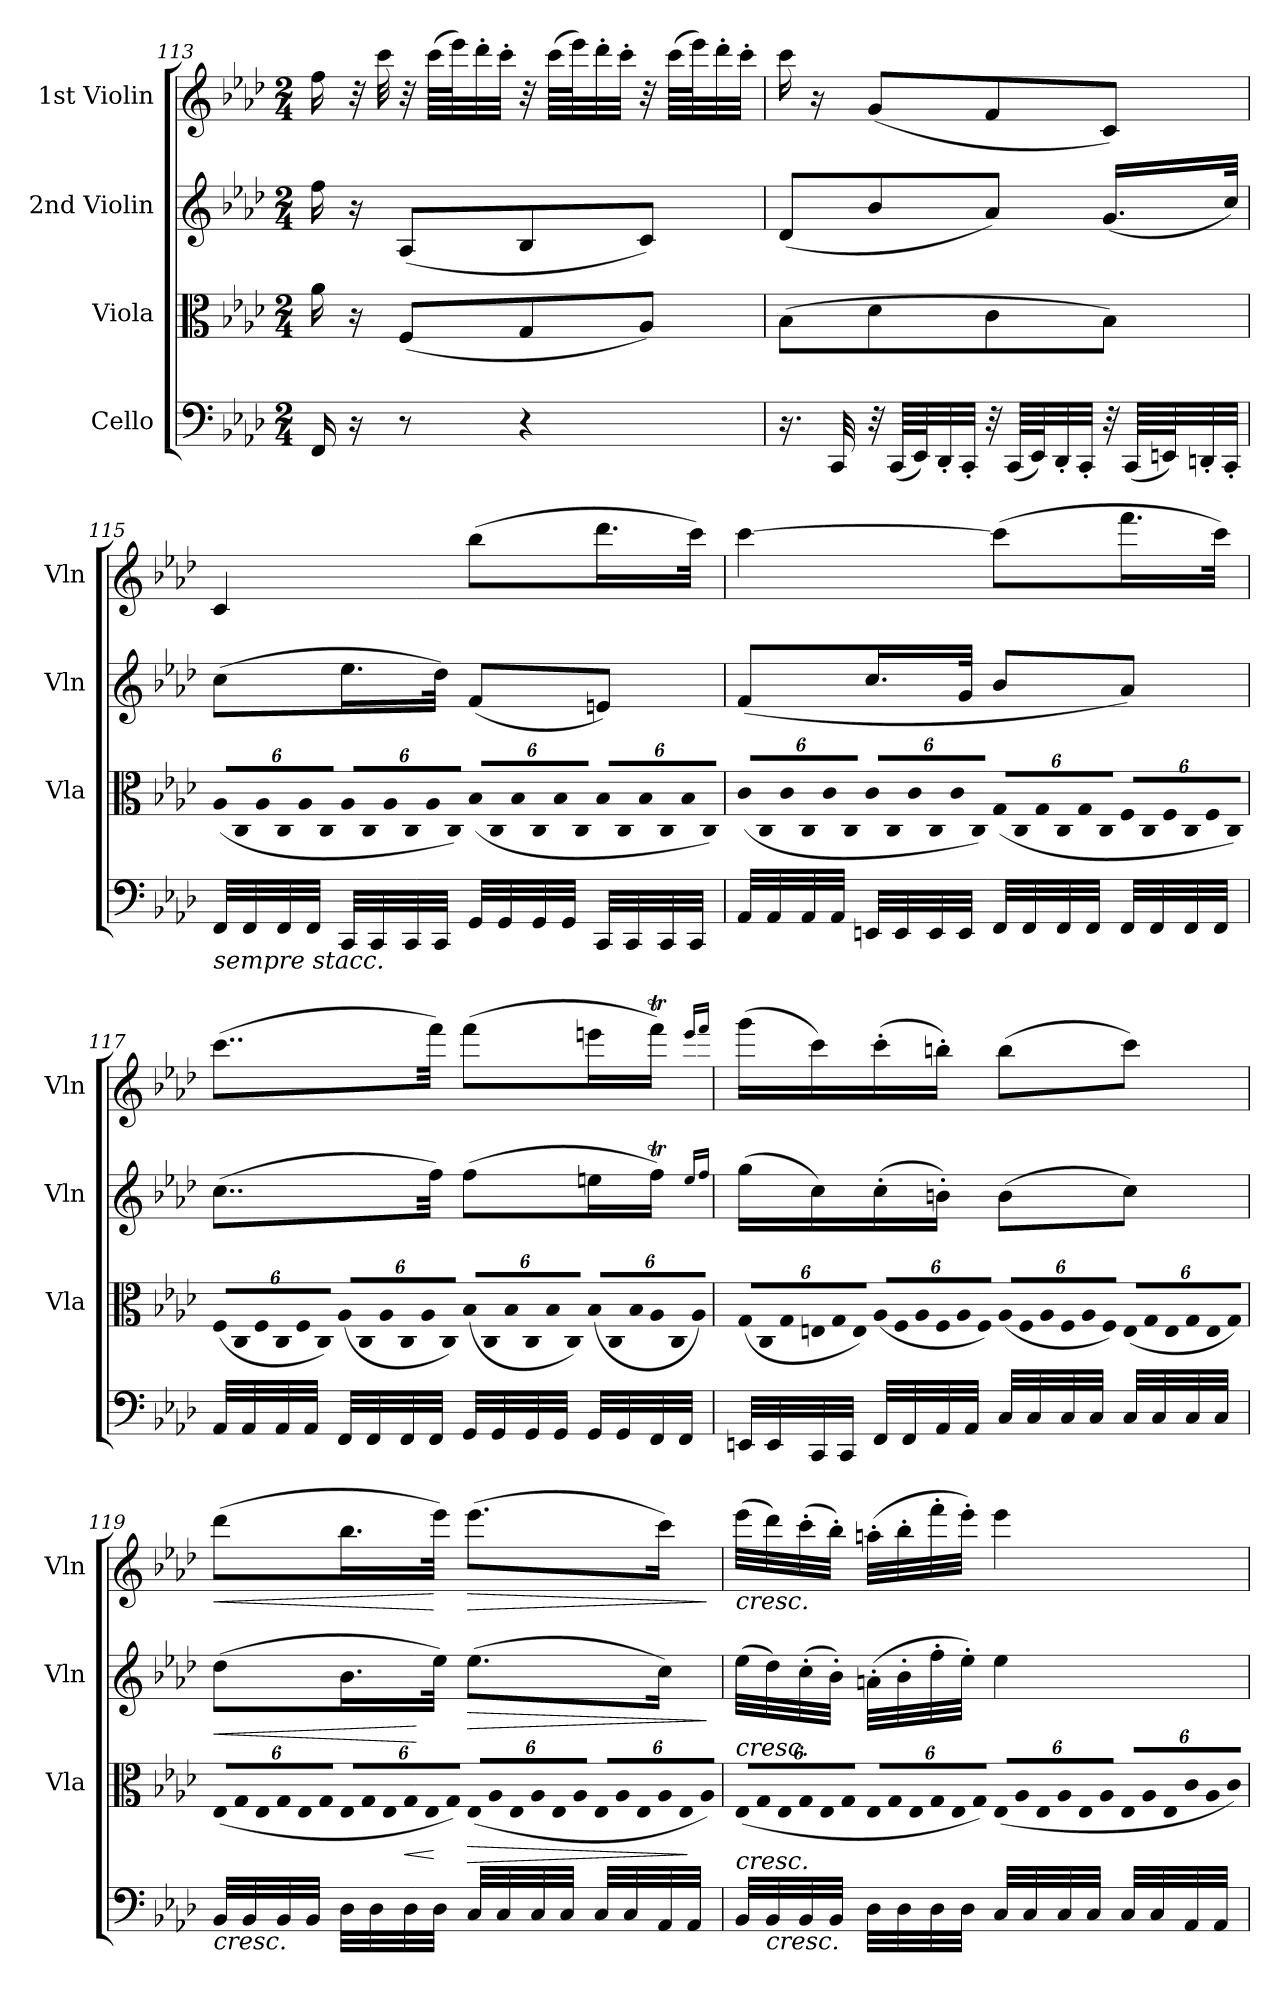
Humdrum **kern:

**kern	**dynam	**kern	**dynam	**kern	**dynam	**kern	**dynam
*part4	*part4	*part3	*part3	*part2	*part2	*part1	*part1
*staff4	*staff4	*staff3	*staff3	*staff2	*staff2	*staff1	*staff1
*I"Cello	*	*I"Viola	*	*I"2nd Violin	*	*I"1st Violin	*
*	*	*I'Vla	*	*I'Vln	*	*I'Vln	*
*clefF4	*	*clefC3	*	*clefG2	*	*clefG2	*
*k[b-e-a-d-]	*	*k[b-e-a-d-]	*	*k[b-e-a-d-]	*	*k[b-e-a-d-]	*
*f:	*	*f:	*	*f:	*	*f:	*
*M2/4	*	*M2/4	*	*M2/4	*	*M2/4	*
=113	=113	=113	=113	=113	=113	=113	=113
16FF/	.	16a-\	.	16ff\	.	16ff\	.
16r	.	16r	.	16r	.	32r	.
.	.	.	.	.	.	32ccc\	.
8r	.	(8F/L	.	(8A-/L	.	32r	.
.	.	.	.	.	.	(64ccc\LLLL	.
.	.	.	.	.	.	64eee-\J)	.
.	.	.	.	.	.	32ddd-'\	.
.	.	.	.	.	.	32ccc'\JJJ	.
4r	.	8G/	.	8B-/	.	32r	.
.	.	.	.	.	.	(64ccc\LLLL	.
.	.	.	.	.	.	64eee-\J)	.
.	.	.	.	.	.	32ddd-'\	.
.	.	.	.	.	.	32ccc'\JJJ	.
.	.	8A-/J)	.	8c/J)	.	32r	.
.	.	.	.	.	.	(64ccc\LLLL	.
.	.	.	.	.	.	64eee-\J)	.
.	.	.	.	.	.	32ddd-'\	.
.	.	.	.	.	.	32ccc'\JJJ	.
=114	=114	=114	=114	=114	=114	=114	=114
16.r	.	(8B-\L	.	(8d-/L	.	16ccc\	.
.	.	.	.	.	.	16r	.
32CC/	.	.	.	.	.	.	.
32r	.	8d-\	.	8b-/	.	(8g/L	.
(64CC/LLLL	.	.	.	.	.	.	.
64EE-/J)	.	.	.	.	.	.	.
32DD-'/	.	.	.	.	.	.	.
32CC'/JJJ	.	.	.	.	.	.	.
32r	.	8c\	.	8a-/J)	.	8f/	.
(64CC/LLLL	.	.	.	.	.	.	.
64EE-/J)	.	.	.	.	.	.	.
32DD-'/	.	.	.	.	.	.	.
32CC'/JJJ	.	.	.	.	.	.	.
32r	.	8B-\J)	.	(16.g/LL	.	8c/J)	.
(64CC/LLLL	.	.	.	.	.	.	.
64EEn/J)	.	.	.	.	.	.	.
32DDn'/	.	.	.	.	.	.	.
32CC'/JJJ	.	.	.	32cc/JJk)	.	.	.
=115	=115	=115	=115	=115	=115	=115	=115
!LO:TX:b:i:t=sempre stacc.	!	!	!	!	!	!	!
!	!	!LO:N:vis=32	!	!	!	!	!
32FF/LLL	.	(48A-/LLL	.	(8cc\L	.	4c/	.
!	!	!LO:N:vis=32	!	!	!	!	!
.	.	48C/	.	.	.	.	.
32FF/	.	.	.	.	.	.	.
!	!	!LO:N:vis=32	!	!	!	!	!
.	.	48A-/	.	.	.	.	.
!	!	!LO:N:vis=32	!	!	!	!	!
32FF/	.	48C/	.	.	.	.	.
!	!	!LO:N:vis=32	!	!	!	!	!
.	.	48A-/	.	.	.	.	.
32FF/JJJ	.	.	.	.	.	.	.
!	!	!LO:N:vis=32	!	!	!	!	!
.	.	48C/JJJ	.	.	.	.	.
!	!	!LO:N:vis=32	!	!	!	!	!
32CC/LLL	.	48A-/LLL	.	16.ee-\L	.	.	.
!	!	!LO:N:vis=32	!	!	!	!	!
.	.	48C/	.	.	.	.	.
32CC/	.	.	.	.	.	.	.
!	!	!LO:N:vis=32	!	!	!	!	!
.	.	48A-/	.	.	.	.	.
!	!	!LO:N:vis=32	!	!	!	!	!
32CC/	.	48C/	.	.	.	.	.
!	!	!LO:N:vis=32	!	!	!	!	!
.	.	48A-/	.	.	.	.	.
32CC/JJJ	.	.	.	32dd-\JJk)	.	.	.
!	!	!LO:N:vis=32	!	!	!	!	!
.	.	48C/JJJ)	.	.	.	.	.
!	!	!LO:N:vis=32	!	!	!	!	!
32GG/LLL	.	(48B-/LLL	.	(8f/L	.	(8bb-\L	.
!	!	!LO:N:vis=32	!	!	!	!	!
.	.	48C/	.	.	.	.	.
32GG/	.	.	.	.	.	.	.
!	!	!LO:N:vis=32	!	!	!	!	!
.	.	48B-/	.	.	.	.	.
!	!	!LO:N:vis=32	!	!	!	!	!
32GG/	.	48C/	.	.	.	.	.
!	!	!LO:N:vis=32	!	!	!	!	!
.	.	48B-/	.	.	.	.	.
32GG/JJJ	.	.	.	.	.	.	.
!	!	!LO:N:vis=32	!	!	!	!	!
.	.	48C/JJJ	.	.	.	.	.
!	!	!LO:N:vis=32	!	!	!	!	!
32CC/LLL	.	48B-/LLL	.	8en/J)	.	16.ddd-\L	.
!	!	!LO:N:vis=32	!	!	!	!	!
.	.	48C/	.	.	.	.	.
32CC/	.	.	.	.	.	.	.
!	!	!LO:N:vis=32	!	!	!	!	!
.	.	48B-/	.	.	.	.	.
!	!	!LO:N:vis=32	!	!	!	!	!
32CC/	.	48C/	.	.	.	.	.
!	!	!LO:N:vis=32	!	!	!	!	!
.	.	48B-/	.	.	.	.	.
32CC/JJJ	.	.	.	.	.	32ccc\JJk)	.
!	!	!LO:N:vis=32	!	!	!	!	!
.	.	48C/JJJ)	.	.	.	.	.
!!LO:LB:g=z
=116	=116	=116	=116	=116	=116	=116	=116
!	!	!LO:N:vis=32	!	!	!	!	!
32AA-/LLL	.	(48c/LLL	.	(8f/L	.	[4ccc\	.
!	!	!LO:N:vis=32	!	!	!	!	!
.	.	48C/	.	.	.	.	.
32AA-/	.	.	.	.	.	.	.
!	!	!LO:N:vis=32	!	!	!	!	!
.	.	48c/	.	.	.	.	.
!	!	!LO:N:vis=32	!	!	!	!	!
32AA-/	.	48C/	.	.	.	.	.
!	!	!LO:N:vis=32	!	!	!	!	!
.	.	48c/	.	.	.	.	.
32AA-/JJJ	.	.	.	.	.	.	.
!	!	!LO:N:vis=32	!	!	!	!	!
.	.	48C/JJJ	.	.	.	.	.
!	!	!LO:N:vis=32	!	!	!	!	!
32EEn/LLL	.	48c/LLL	.	16.cc/L	.	.	.
!	!	!LO:N:vis=32	!	!	!	!	!
.	.	48C/	.	.	.	.	.
32EE/	.	.	.	.	.	.	.
!	!	!LO:N:vis=32	!	!	!	!	!
.	.	48c/	.	.	.	.	.
!	!	!LO:N:vis=32	!	!	!	!	!
32EE/	.	48C/	.	.	.	.	.
!	!	!LO:N:vis=32	!	!	!	!	!
.	.	48c/	.	.	.	.	.
32EE/JJJ	.	.	.	32g/JJk	.	.	.
!	!	!LO:N:vis=32	!	!	!	!	!
.	.	48C/JJJ)	.	.	.	.	.
!	!	!LO:N:vis=32	!	!	!	!	!
32FF/LLL	.	(48G/LLL	.	8b-/L	.	(8ccc\L]	.
!	!	!LO:N:vis=32	!	!	!	!	!
.	.	48C/	.	.	.	.	.
32FF/	.	.	.	.	.	.	.
!	!	!LO:N:vis=32	!	!	!	!	!
.	.	48G/	.	.	.	.	.
!	!	!LO:N:vis=32	!	!	!	!	!
32FF/	.	48C/	.	.	.	.	.
!	!	!LO:N:vis=32	!	!	!	!	!
.	.	48G/	.	.	.	.	.
32FF/JJJ	.	.	.	.	.	.	.
!	!	!LO:N:vis=32	!	!	!	!	!
.	.	48C/JJJ	.	.	.	.	.
!	!	!LO:N:vis=32	!	!	!	!	!
32FF/LLL	.	48F/LLL	.	8a-/J)	.	16.fff\L	.
!	!	!LO:N:vis=32	!	!	!	!	!
.	.	48C/	.	.	.	.	.
32FF/	.	.	.	.	.	.	.
!	!	!LO:N:vis=32	!	!	!	!	!
.	.	48F/	.	.	.	.	.
!	!	!LO:N:vis=32	!	!	!	!	!
32FF/	.	48C/	.	.	.	.	.
!	!	!LO:N:vis=32	!	!	!	!	!
.	.	48F/	.	.	.	.	.
32FF/JJJ	.	.	.	.	.	32ccc\JJk)	.
!	!	!LO:N:vis=32	!	!	!	!	!
.	.	48C/JJJ)	.	.	.	.	.
=117	=117	=117	=117	=117	=117	=117	=117
!	!	!LO:N:vis=32	!	!	!	!	!
32AA-/LLL	.	(48F/LLL	.	(8..cc\L	.	(8..ccc\L	.
!	!	!LO:N:vis=32	!	!	!	!	!
.	.	48C/	.	.	.	.	.
32AA-/	.	.	.	.	.	.	.
!	!	!LO:N:vis=32	!	!	!	!	!
.	.	48F/	.	.	.	.	.
!	!	!LO:N:vis=32	!	!	!	!	!
32AA-/	.	48C/	.	.	.	.	.
!	!	!LO:N:vis=32	!	!	!	!	!
.	.	48F/	.	.	.	.	.
32AA-/JJJ	.	.	.	.	.	.	.
!	!	!LO:N:vis=32	!	!	!	!	!
.	.	48C/JJJ)	.	.	.	.	.
!	!	!LO:N:vis=32	!	!	!	!	!
32FF/LLL	.	(48A-/LLL	.	.	.	.	.
!	!	!LO:N:vis=32	!	!	!	!	!
.	.	48C/	.	.	.	.	.
32FF/	.	.	.	.	.	.	.
!	!	!LO:N:vis=32	!	!	!	!	!
.	.	48A-/	.	.	.	.	.
!	!	!LO:N:vis=32	!	!	!	!	!
32FF/	.	48C/	.	.	.	.	.
!	!	!LO:N:vis=32	!	!	!	!	!
.	.	48A-/	.	.	.	.	.
32FF/JJJ	.	.	.	32ff\Jkk)	.	32fff\Jkk)	.
!	!	!LO:N:vis=32	!	!	!	!	!
.	.	48C/JJJ)	.	.	.	.	.
!	!	!LO:N:vis=32	!	!	!	!	!
32GG/LLL	.	(48B-/LLL	.	(8ff\L	.	(8fff\L	.
!	!	!LO:N:vis=32	!	!	!	!	!
.	.	48C/	.	.	.	.	.
32GG/	.	.	.	.	.	.	.
!	!	!LO:N:vis=32	!	!	!	!	!
.	.	48B-/	.	.	.	.	.
!	!	!LO:N:vis=32	!	!	!	!	!
32GG/	.	48C/	.	.	.	.	.
!	!	!LO:N:vis=32	!	!	!	!	!
.	.	48B-/	.	.	.	.	.
32GG/JJJ	.	.	.	.	.	.	.
!	!	!LO:N:vis=32	!	!	!	!	!
.	.	48C/JJJ)	.	.	.	.	.
!	!	!LO:N:vis=32	!	!	!	!	!
32GG/LLL	.	(48B-/LLL	.	16een\L	.	16eeen\L	.
!	!	!LO:N:vis=32	!	!	!	!	!
.	.	48C/	.	.	.	.	.
32GG/	.	.	.	.	.	.	.
!	!	!LO:N:vis=32	!	!	!	!	!
.	.	48B-/	.	.	.	.	.
!	!	!LO:N:vis=32	!	!	!	!	!
32FF/	.	48A-/	.	16ffT\JJ)	.	16fffT\JJ)	.
!	!	!LO:N:vis=32	!	!	!	!	!
.	.	48C/	.	.	.	.	.
32FF/JJJ	.	.	.	.	.	.	.
!	!	!LO:N:vis=32	!	!	!	!	!
.	.	48A-/JJJ)	.	.	.	.	.
.	.	.	.	16qee/LL	.	16qeee/LL	.
.	.	.	.	16qff/JJ	.	16qfff/JJ	.
=118	=118	=118	=118	=118	=118	=118	=118
!	!	!LO:N:vis=32	!	!	!	!	!
32EEn/LLL	.	(48G/LLL	.	(16gg\LL	.	(16ggg\LL	.
!	!	!LO:N:vis=32	!	!	!	!	!
.	.	48C/	.	.	.	.	.
32EE/	.	.	.	.	.	.	.
!	!	!LO:N:vis=32	!	!	!	!	!
.	.	48G/	.	.	.	.	.
!	!	!LO:N:vis=32	!	!	!	!	!
32CC/	.	48En/	.	16cc\)	.	16ccc\)	.
!	!	!LO:N:vis=32	!	!	!	!	!
.	.	48G/	.	.	.	.	.
32CC/JJJ	.	.	.	.	.	.	.
!	!	!LO:N:vis=32	!	!	!	!	!
.	.	48E/JJJ)	.	.	.	.	.
!	!	!LO:N:vis=32	!	!	!	!	!
32FF/LLL	.	(48A-/LLL	.	(16cc'\	.	(16ccc'\	.
!	!	!LO:N:vis=32	!	!	!	!	!
.	.	48F/	.	.	.	.	.
32FF/	.	.	.	.	.	.	.
!	!	!LO:N:vis=32	!	!	!	!	!
.	.	48A-/	.	.	.	.	.
!	!	!LO:N:vis=32	!	!	!	!	!
32AA-/	.	48F/	.	16bn'\JJ)	.	16bbn'\JJ)	.
!	!	!LO:N:vis=32	!	!	!	!	!
.	.	48A-/	.	.	.	.	.
32AA-/JJJ	.	.	.	.	.	.	.
!	!	!LO:N:vis=32	!	!	!	!	!
.	.	48F/JJJ)	.	.	.	.	.
!	!	!LO:N:vis=32	!	!	!	!	!
32C/LLL	.	(48A-/LLL	.	(8b\L	.	(8bb\L	.
!	!	!LO:N:vis=32	!	!	!	!	!
.	.	48F/	.	.	.	.	.
32C/	.	.	.	.	.	.	.
!	!	!LO:N:vis=32	!	!	!	!	!
.	.	48A-/	.	.	.	.	.
!	!	!LO:N:vis=32	!	!	!	!	!
32C/	.	48F/	.	.	.	.	.
!	!	!LO:N:vis=32	!	!	!	!	!
.	.	48A-/	.	.	.	.	.
32C/JJJ	.	.	.	.	.	.	.
!	!	!LO:N:vis=32	!	!	!	!	!
.	.	48F/JJJ)	.	.	.	.	.
!	!	!LO:N:vis=32	!	!	!	!	!
32C/LLL	.	(48E/LLL	.	8cc\J)	.	8ccc\J)	.
!	!	!LO:N:vis=32	!	!	!	!	!
.	.	48G/	.	.	.	.	.
32C/	.	.	.	.	.	.	.
!	!	!LO:N:vis=32	!	!	!	!	!
.	.	48E/	.	.	.	.	.
!	!	!LO:N:vis=32	!	!	!	!	!
32C/	.	48G/	.	.	.	.	.
!	!	!LO:N:vis=32	!	!	!	!	!
.	.	48E/	.	.	.	.	.
32C/JJJ	.	.	.	.	.	.	.
!	!	!LO:N:vis=32	!	!	!	!	!
.	.	48G/JJJ)	.	.	.	.	.
!!LO:LB:g=z
=119	=119	=119	=119	=119	=119	=119	=119
!	!LO:HP:b	!LO:N:vis=32	!LO:HP:a	!	!	!	!LO:HP:b
32BB-/LLL	<	(48E-/LLL	<	(8dd-\L	.	(8ddd-\L	<
!	!	!LO:N:vis=32	!	!	!	!	!
.	.	48G/	.	.	.	.	.
32BB-/	.	.	.	.	.	.	.
!	!	!LO:N:vis=32	!	!	!	!	!
.	.	48E-/	.	.	.	.	.
!	!	!LO:N:vis=32	!	!	!	!	!
32BB-/	.	48G/	.	.	.	.	.
!	!	!LO:N:vis=32	!	!	!	!	!
.	.	48E-/	.	.	.	.	.
32BB-/JJJ	.	.	.	.	.	.	.
!	!	!LO:N:vis=32	!	!	!	!	!
.	.	48G/JJJ	.	.	.	.	.
!	!	!LO:N:vis=32	!	!	!	!	!
32D-\LLL	.	48E-/LLL	.	16.b-\L	.	16.bb-\L	.
!	!	!LO:N:vis=32	!	!	!	!	!
.	.	48G/	.	.	.	.	.
32D-\	.	.	.	.	.	.	.
!	!	!LO:N:vis=32	!	!	!	!	!
.	.	48E-/	.	.	.	.	.
!	!LO:HP:a	!LO:N:vis=32	!	!	!	!	!
32D-\	<	48G/	.	.	.	.	.
!	!	!LO:N:vis=32	!	!	!	!	!
.	.	48E-/	[	.	.	.	.
32D-\JJJ	[	.	.	32ee-\JJk)	.	32eee-\JJk)	[
!	!	!LO:N:vis=32	!	!	!	!	!
.	.	48G/JJJ)	.	.	.	.	.
!	!LO:HP:n=1:a	!LO:N:vis=32	!	!	!LO:HP:b	!	!LO:HP:b
32C/LLL	[ >	(48E-/LLL	.	(8.ee-\L	>	(8.eee-\L	>
!	!	!LO:N:vis=32	!	!	!	!	!
.	.	48A-/	.	.	.	.	.
32C/	.	.	.	.	.	.	.
!	!	!LO:N:vis=32	!	!	!	!	!
.	.	48E-/	.	.	.	.	.
!	!	!LO:N:vis=32	!	!	!	!	!
32C/	.	48A-/	.	.	.	.	.
!	!	!LO:N:vis=32	!	!	!	!	!
.	.	48E-/	.	.	.	.	.
32C/JJJ	.	.	.	.	.	.	.
!	!	!LO:N:vis=32	!	!	!	!	!
.	.	48A-/JJJ	.	.	.	.	.
!	!	!LO:N:vis=32	!	!	!	!	!
32C/LLL	.	48E-/LLL	.	.	.	.	.
!	!	!LO:N:vis=32	!	!	!	!	!
.	.	48A-/	.	.	.	.	.
32C/	.	.	.	.	.	.	.
!	!	!LO:N:vis=32	!	!	!	!	!
.	.	48E-/	.	.	.	.	.
!	!	!LO:N:vis=32	!	!	!	!	!
32AA-/	.	48A-/	.	16cc\Jk)	.	16ccc\Jk)	.
!	!	!LO:N:vis=32	!	!	!	!	!
.	.	48E-/	.	.	.	.	.
32AA-/JJJ	]	.	.	.	.	.	.
!	!	!LO:N:vis=32	!	!	!	!	!
.	.	48A-/JJJ)	.	.	.	.	.
.	.	.	.	.	]	.	]
=120	=120	=120	=120	=120	=120	=120	=120
!	!	!	!	!	!	!LO:TX:b:i:t=cresc.	!
!	!	!LO:TX:a:i:t=cresc.	!	!	!	!	!
!LO:TX:a:i:t=cresc.	!	!	!	!	!	!	!
!	!	!LO:N:vis=32	!	!	!	!	!
32BB-/LLL	.	(48E-/LLL	.	(32ee-\LLL	.	(32eee-\LLL	.
!	!	!LO:N:vis=32	!	!	!	!	!
.	.	48G/	.	.	.	.	.
!LO:TX:b:i:t=cresc.	!	!	!	!	!	!	!
32BB-/	.	.	.	32dd-\)	.	32ddd-\)	.
!	!	!LO:N:vis=32	!	!	!	!	!
.	.	48E-/	.	.	.	.	.
!	!	!LO:N:vis=32	!	!	!	!	!
32BB-/	.	48G/	.	(32cc'\	.	(32ccc'\	.
!	!	!LO:N:vis=32	!	!	!	!	!
.	.	48E-/	.	.	.	.	.
32BB-/JJJ	.	.	.	32b-'\JJJ)	.	32bb-'\JJJ)	.
!	!	!LO:N:vis=32	!	!	!	!	!
.	.	48G/JJJ	.	.	.	.	.
!	!	!LO:N:vis=32	!	!	!	!	!
32D-\LLL	.	48E-/LLL	.	(32an'\LLL	.	(32aan'\LLL	.
!	!	!LO:N:vis=32	!	!	!	!	!
.	.	48G/	.	.	.	.	.
32D-\	.	.	.	32b-'\	.	32bb-'\	.
!	!	!LO:N:vis=32	!	!	!	!	!
.	.	48E-/	.	.	.	.	.
!	!	!LO:N:vis=32	!	!	!	!	!
32D-\	.	48G/	.	32ff'\	.	32fff'\	.
!	!	!LO:N:vis=32	!	!	!	!	!
.	.	48E-/	.	.	.	.	.
32D-\JJJ	.	.	.	32ee-'\JJJ)	.	32eee-'\JJJ)	.
!	!	!LO:N:vis=32	!	!	!	!	!
.	.	48G/JJJ)	.	.	.	.	.
!	!	!LO:N:vis=32	!	!	!	!	!
32C/LLL	.	(48E-/LLL	.	4ee-\	.	4eee-\	.
!	!	!LO:N:vis=32	!	!	!	!	!
.	.	48A-/	.	.	.	.	.
32C/	.	.	.	.	.	.	.
!	!	!LO:N:vis=32	!	!	!	!	!
.	.	48E-/	.	.	.	.	.
!	!	!LO:N:vis=32	!	!	!	!	!
32C/	.	48A-/	.	.	.	.	.
!	!	!LO:N:vis=32	!	!	!	!	!
.	.	48E-/	.	.	.	.	.
32C/JJJ	.	.	.	.	.	.	.
!	!	!LO:N:vis=32	!	!	!	!	!
.	.	48A-/JJJ	.	.	.	.	.
!	!	!LO:N:vis=32	!	!	!	!	!
32C/LLL	.	48E-/LLL	.	.	.	.	.
!	!	!LO:N:vis=32	!	!	!	!	!
.	.	48A-/	.	.	.	.	.
32C/	.	.	.	.	.	.	.
!	!	!LO:N:vis=32	!	!	!	!	!
.	.	48E-/	.	.	.	.	.
!	!	!LO:N:vis=32	!	!	!	!	!
32AA-/	.	48c/	.	.	.	.	.
!	!	!LO:N:vis=32	!	!	!	!	!
.	.	48A-/	.	.	.	.	.
32AA-/JJJ	.	.	.	.	.	.	.
!	!	!LO:N:vis=32	!	!	!	!	!
.	.	48c/JJJ)	.	.	.	.	.
=	=	=	=	=	=	=	=
*-	*-	*-	*-	*-	*-	*-	*-
